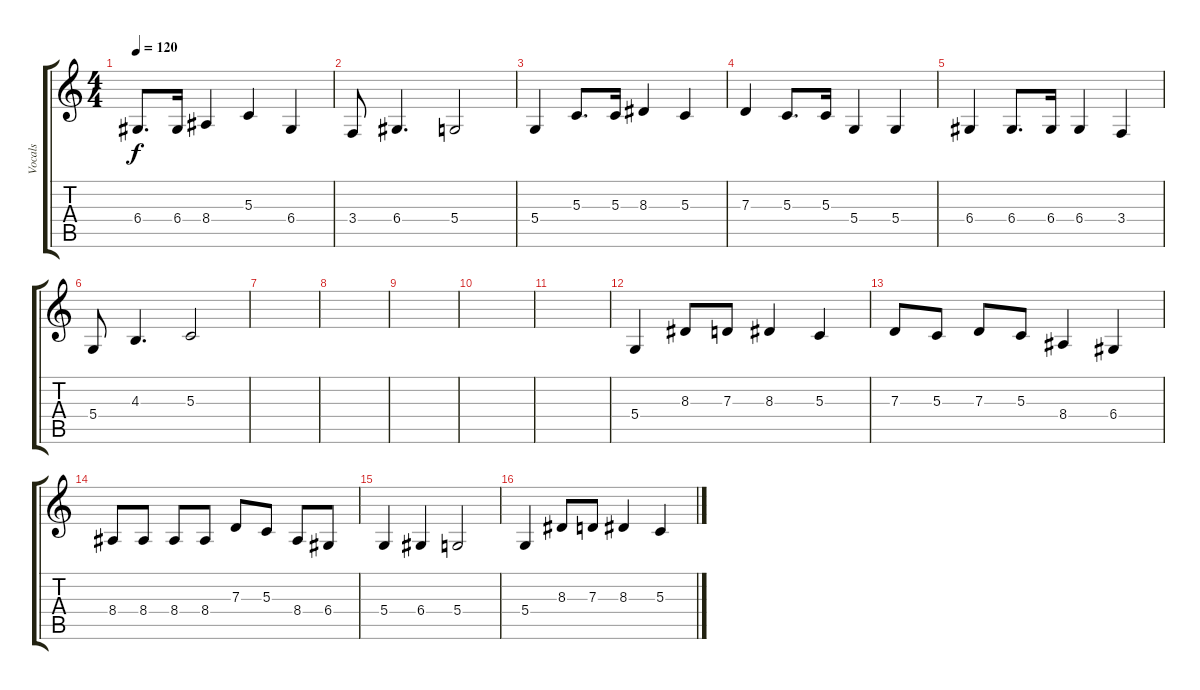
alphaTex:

\track ("Vocals" "Vocals") {instrument violin}
\staff {score tabs}
\tuning (E4 B3 G3 D3 A2 E2) {hide}
\ts (4 4)
\tempo 120
\clef g2
\ks c
6.4.8{d dy f} 6.4.16 8.4.4 5.3.4 6.4.4 |
3.4.8 6.4.4{d} 5.4.2 |
5.4.4 5.3.8{d} 5.3.16 8.3.4 5.3.4 |
7.3.4 5.3.8{d} 5.3.16 5.4.4 5.4.4 |
6.4.4 6.4.8{d} 6.4.16 6.4.4 3.4.4 |
5.4.8 4.3.4{d} 5.3.2 |
|
|
|
|
|
5.4.4 8.3.8 7.3.8 8.3.4 5.3.4 |
7.3.8 5.3.8 7.3.8 5.3.8 8.4.4 6.4.4 |
8.4.8 8.4.8 8.4.8 8.4.8 7.3.8 5.3.8 8.4.8 6.4.8 |
5.4.4 6.4.4 5.4.2 |
5.4.4 8.3.8 7.3.8 8.3.4 5.3.4
